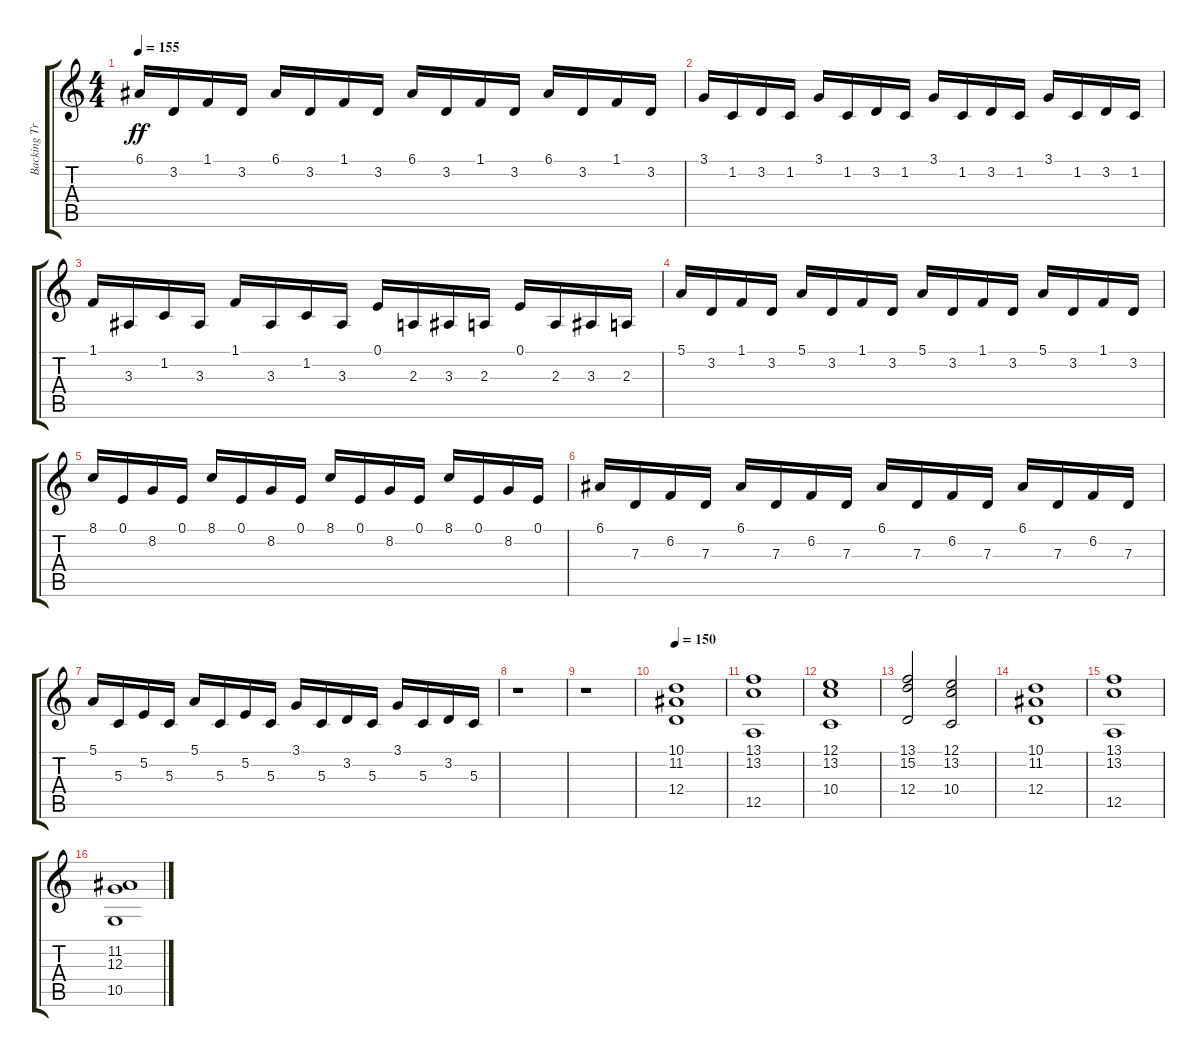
\track ("Backing Track (Strings)" "Backing Tr") {instrument stringensemble1}
\staff {score tabs}
\tuning (E4 B3 G3 D3 A2 E2) {hide}
\ts (4 4)
\tempo 155
\clef g2
\ks c
6.1.16{dy ff} 3.2.16 1.1.16 3.2.16 6.1.16 3.2.16 1.1.16 3.2.16 6.1.16 3.2.16 1.1.16 3.2.16 6.1.16 3.2.16 1.1.16 3.2.16 |
3.1.16 1.2.16 3.2.16 1.2.16 3.1.16 1.2.16 3.2.16 1.2.16 3.1.16 1.2.16 3.2.16 1.2.16 3.1.16 1.2.16 3.2.16 1.2.16 |
1.1.16 3.3.16 1.2.16 3.3.16 1.1.16 3.3.16 1.2.16 3.3.16 0.1.16 2.3.16 3.3.16 2.3.16 0.1.16 2.3.16 3.3.16 2.3.16 |
5.1.16 3.2.16 1.1.16 3.2.16 5.1.16 3.2.16 1.1.16 3.2.16 5.1.16 3.2.16 1.1.16 3.2.16 5.1.16 3.2.16 1.1.16 3.2.16 |
8.1.16 0.1.16 8.2.16 0.1.16 8.1.16 0.1.16 8.2.16 0.1.16 8.1.16 0.1.16 8.2.16 0.1.16 8.1.16 0.1.16 8.2.16 0.1.16 |
6.1.16 7.3.16 6.2.16 7.3.16 6.1.16 7.3.16 6.2.16 7.3.16 6.1.16 7.3.16 6.2.16 7.3.16 6.1.16 7.3.16 6.2.16 7.3.16 |
5.1.16 5.3.16 5.2.16 5.3.16 5.1.16 5.3.16 5.2.16 5.3.16 3.1.16 5.3.16 3.2.16 5.3.16 3.1.16 5.3.16 3.2.16 5.3.16 |
r.1 |
r.1 |
\tempo 150
(10.1 11.2 12.4).1 |
(13.1 13.2 12.5).1 |
(12.1 13.2 10.4).1 |
(13.1 15.2 12.4).2 (12.1 13.2 10.4).2 |
(10.1 11.2 12.4).1 |
(13.1 13.2 12.5).1 |
(11.2 12.3 10.5).1
